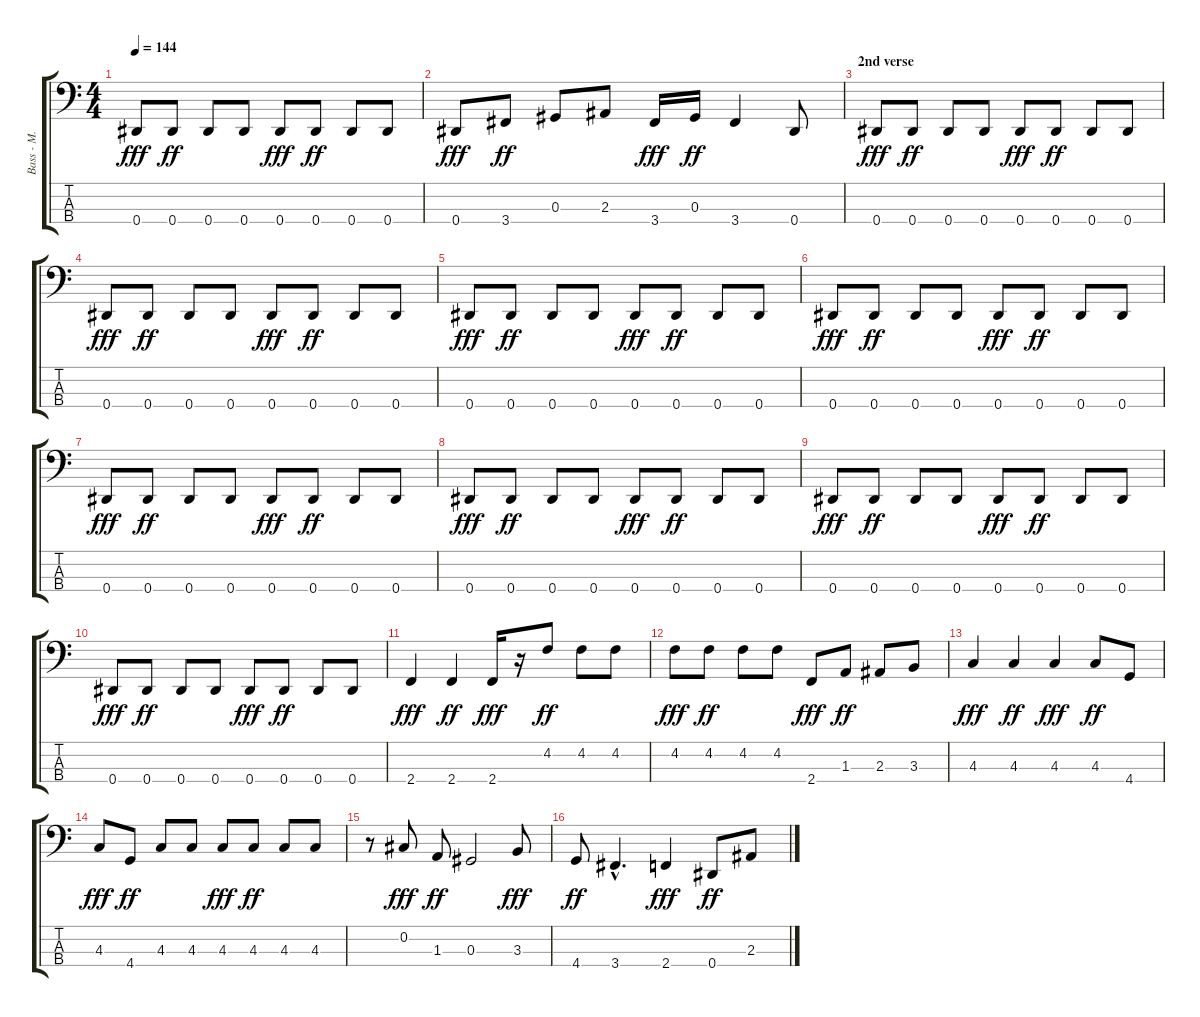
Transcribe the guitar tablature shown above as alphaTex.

\track ("Bass - M. Anthony" "Bass - M. ") {instrument electricbassfinger}
\staff {score tabs}
\tuning (Gb2 Db2 Ab1 Eb1) {hide}
\ts (4 4)
\tempo 144
\clef f4
\ks c
0.4.8{dy fff} 0.4.8{dy ff} 0.4.8 0.4.8 0.4.8{dy fff} 0.4.8{dy ff} 0.4.8 0.4.8 |
0.4.8{dy fff} 3.4.8{dy ff} 0.3.8 2.3.8 3.4.16{dy fff} 0.3.16{dy ff} 3.4.4 0.4.8 |
\section ("" "2nd verse")
0.4.8{dy fff} 0.4.8{dy ff} 0.4.8 0.4.8 0.4.8{dy fff} 0.4.8{dy ff} 0.4.8 0.4.8 |
0.4.8{dy fff} 0.4.8{dy ff} 0.4.8 0.4.8 0.4.8{dy fff} 0.4.8{dy ff} 0.4.8 0.4.8 |
0.4.8{dy fff} 0.4.8{dy ff} 0.4.8 0.4.8 0.4.8{dy fff} 0.4.8{dy ff} 0.4.8 0.4.8 |
0.4.8{dy fff} 0.4.8{dy ff} 0.4.8 0.4.8 0.4.8{dy fff} 0.4.8{dy ff} 0.4.8 0.4.8 |
0.4.8{dy fff} 0.4.8{dy ff} 0.4.8 0.4.8 0.4.8{dy fff} 0.4.8{dy ff} 0.4.8 0.4.8 |
0.4.8{dy fff} 0.4.8{dy ff} 0.4.8 0.4.8 0.4.8{dy fff} 0.4.8{dy ff} 0.4.8 0.4.8 |
0.4.8{dy fff} 0.4.8{dy ff} 0.4.8 0.4.8 0.4.8{dy fff} 0.4.8{dy ff} 0.4.8 0.4.8 |
0.4.8{dy fff} 0.4.8{dy ff} 0.4.8 0.4.8 0.4.8{dy fff} 0.4.8{dy ff} 0.4.8 0.4.8 |
2.4.4{dy fff} 2.4.4{dy ff} 2.4.16{dy fff} r.16 4.2.8{dy ff} 4.2.8 4.2.8 |
4.2.8{dy fff} 4.2.8{dy ff} 4.2.8 4.2.8 2.4.8{dy fff} 1.3.8{dy ff} 2.3.8 3.3.8 |
4.3.4{dy fff} 4.3.4{dy ff} 4.3.4{dy fff} 4.3.8{dy ff} 4.4.8 |
4.3.8{dy fff} 4.4.8{dy ff} 4.3.8 4.3.8 4.3.8{dy fff} 4.3.8{dy ff} 4.3.8 4.3.8 |
r.8 0.2.8{dy fff} 1.3.8{dy ff} 0.3.2 3.3.8{dy fff} |
4.4.8{dy ff} 3.4{hac}.4{d} 2.4.4{dy fff} 0.4.8{dy ff} 2.3.8
